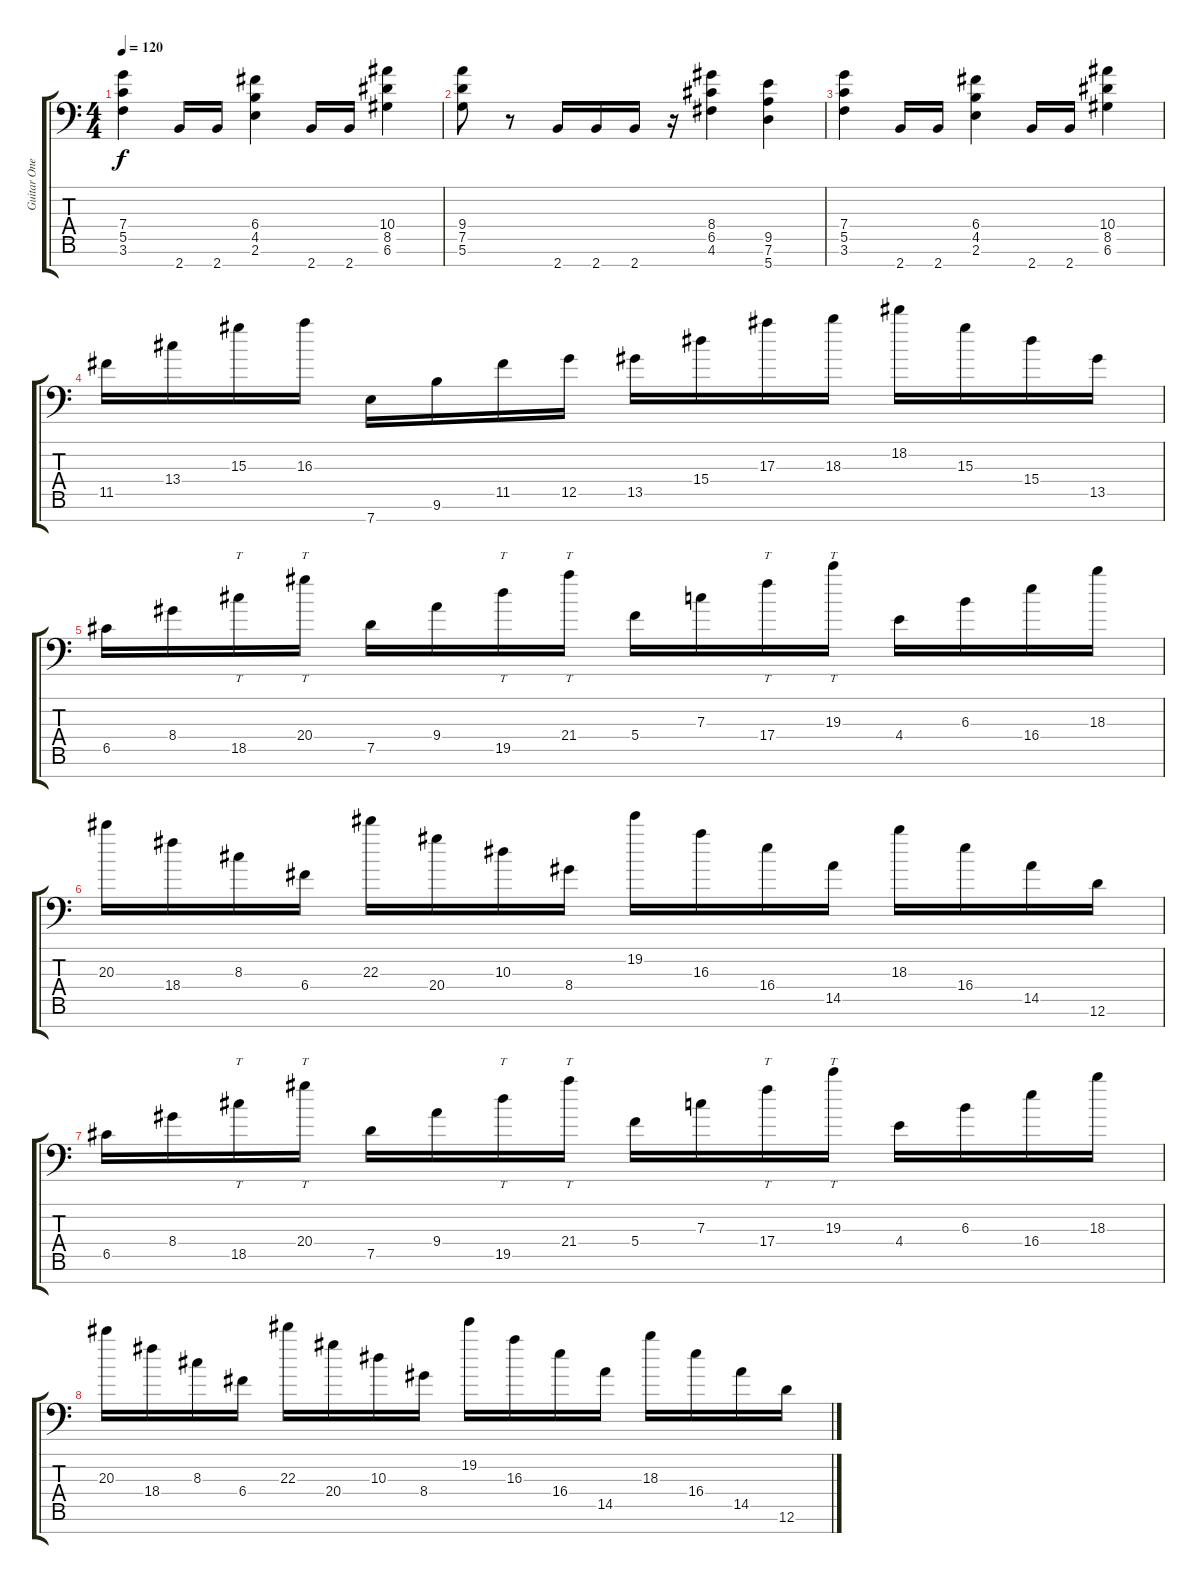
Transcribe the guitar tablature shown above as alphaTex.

\track ("Guitar One" "Guitar One") {instrument overdrivenguitar}
\staff {score tabs}
\tuning (D4 A3 F3 C3 G2 D2 A1) {hide}
\ts (4 4)
\tempo 120
\clef f4
\ks c
(7.4 5.5 3.6).4{dy f} 2.7.16 2.7.16 (6.4 4.5 2.6).4 2.7.16 2.7.16 (10.4 8.5 6.6).4 |
(9.4 7.5 5.6).8 r.8 2.7.16 2.7.16 2.7.16 r.16 (8.4 6.5 4.6).4 (9.5 7.6 5.7).4 |
(7.4 5.5 3.6).4 2.7.16 2.7.16 (6.4 4.5 2.6).4 2.7.16 2.7.16 (10.4 8.5 6.6).4 |
11.5.16 13.4.16 15.3.16 16.3.16 7.7.16 9.6.16 11.5.16 12.5.16 13.5.16 15.4.16 17.3.16 18.3.16 18.2.16 15.3.16 15.4.16 13.5.16 |
6.5.16 8.4.16 18.5.16{tt} 20.4.16{tt} 7.5.16 9.4.16 19.5.16{tt} 21.4.16{tt} 5.4.16 7.3.16 17.4.16{tt} 19.3.16{tt} 4.4.16 6.3.16 16.4.16 18.3.16 |
20.3.16 18.4.16 8.3.16 6.4.16 22.3.16 20.4.16 10.3.16 8.4.16 19.2.16 16.3.16 16.4.16 14.5.16 18.3.16 16.4.16 14.5.16 12.6.16 |
6.5.16 8.4.16 18.5.16{tt} 20.4.16{tt} 7.5.16 9.4.16 19.5.16{tt} 21.4.16{tt} 5.4.16 7.3.16 17.4.16{tt} 19.3.16{tt} 4.4.16 6.3.16 16.4.16 18.3.16 |
20.3.16 18.4.16 8.3.16 6.4.16 22.3.16 20.4.16 10.3.16 8.4.16 19.2.16 16.3.16 16.4.16 14.5.16 18.3.16 16.4.16 14.5.16 12.6.16
